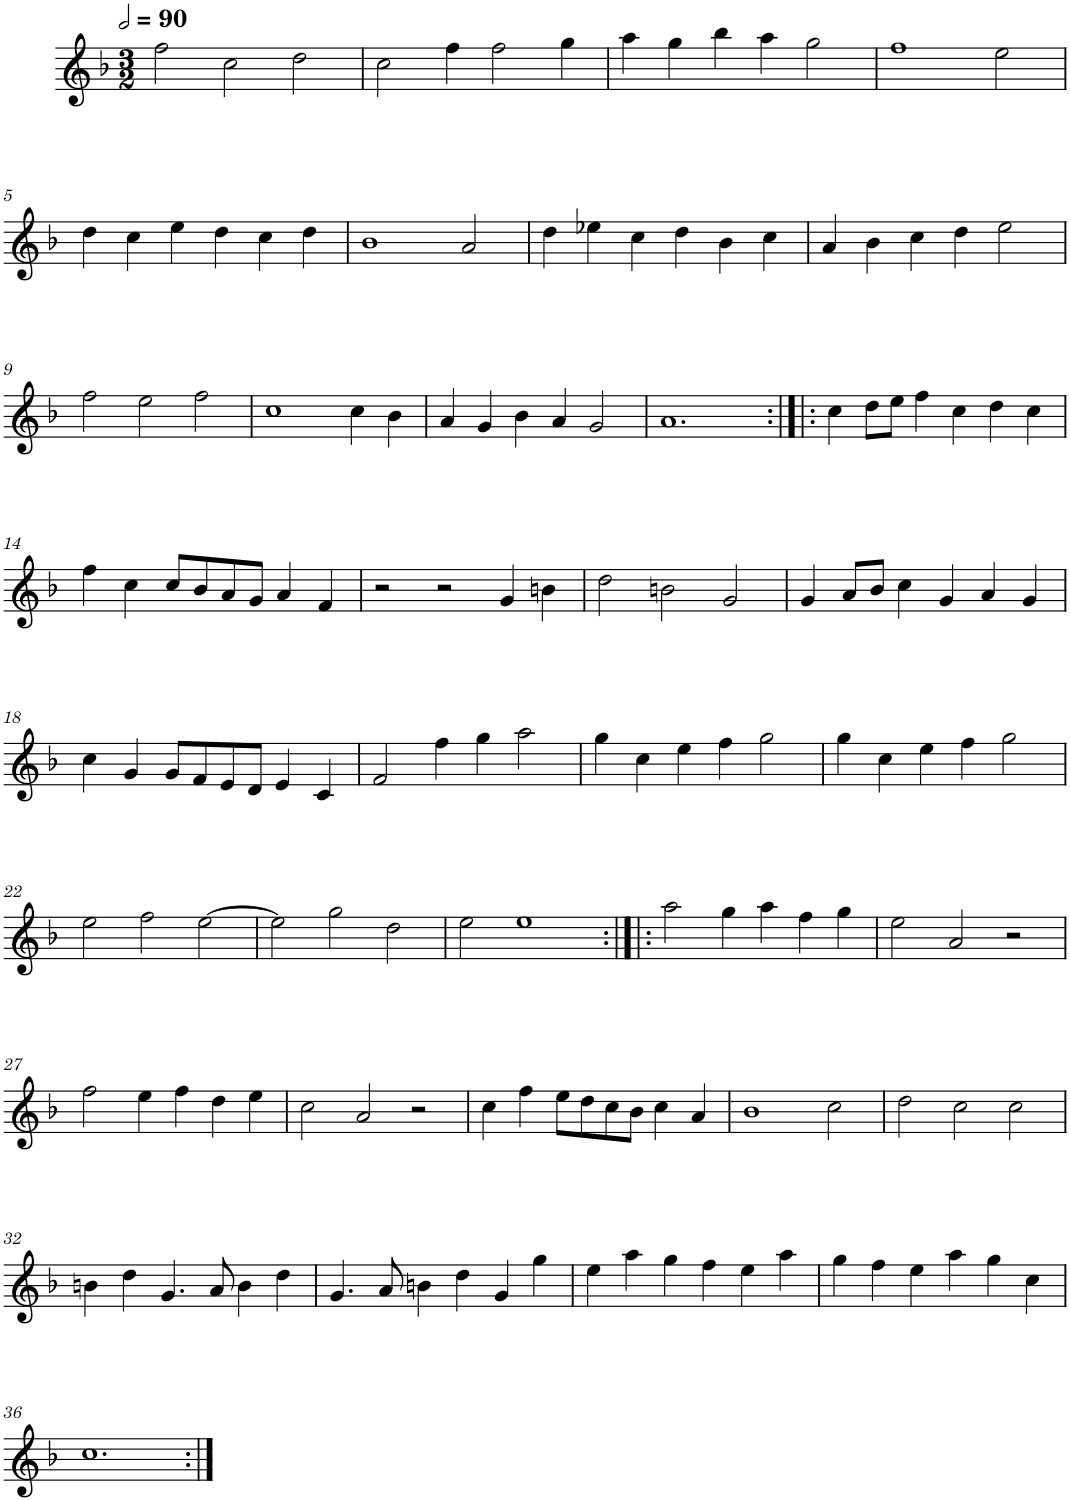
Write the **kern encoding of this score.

**kern
*part1
*staff1
*I"Cinq parties
*clefG2
*k[b-]
*M3/2
*MM180
=1
2ff\
2cc\
2dd\
=2
2cc\
4ff\
2ff\
4gg\
=3
4aa\
4gg\
4bb-\
4aa\
2gg\
=4
1ff
2ee\
!!LO:LB:g=z
=5
4dd\
4cc\
4ee\
4dd\
4cc\
4dd\
=6
1b-
2a/
=7
4dd\
4ee-X\
4cc\
4dd\
4b-\
4cc\
=8
4a/
4b-\
4cc\
4dd\
2ee\
!!LO:LB:g=z
=9
2ff\
2ee\
2ff\
=10
1cc
4cc\
4b-\
=11
4a/
4g/
4b-\
4a/
2g/
=12
1.a
=13:|!|:
4cc\
8dd\L
8ee\J
4ff\
4cc\
4dd\
4cc\
!!LO:LB:g=z
=14
4ff\
4cc\
8cc/L
8b-/
8a/
8g/J
4a/
4f/
=15
2r
2r
4g/
4bn\
=16
2dd\
2bn\
2g/
=17
4g/
8a/L
8b-/J
4cc\
4g/
4a/
4g/
!!LO:LB:g=z
=18
4cc\
4g/
8g/L
8f/
8e/
8d/J
4e/
4c/
=19
2f/
4ff\
4gg\
2aa\
=20
4gg\
4cc\
4ee\
4ff\
2gg\
=21
4gg\
4cc\
4ee\
4ff\
2gg\
!!LO:LB:g=z
=22
2ee\
2ff\
[2ee\
=23
2ee\]
2gg\
2dd\
=24
2ee\
1ee
=25:|!|:
2aa\
4gg\
4aa\
4ff\
4gg\
=26
2ee\
2a/
2r
!!LO:LB:g=z
=27
2ff\
4ee\
4ff\
4dd\
4ee\
=28
2cc\
2a/
2r
=29
4cc\
4ff\
8ee\L
8dd\
8cc\
8b-\J
4cc\
4a/
=30
1b-
2cc\
=31
2dd\
2cc\
2cc\
!!LO:LB:g=z
=32
4bn\
4dd\
4.g/
8a/
4b\
4dd\
=33
4.g/
8a/
4bn\
4dd\
4g/
4gg\
=34
4ee\
4aa\
4gg\
4ff\
4ee\
4aa\
=35
4gg\
4ff\
4ee\
4aa\
4gg\
4cc\
!!LO:LB:g=z
=36
1.cc
=:|!
*-
